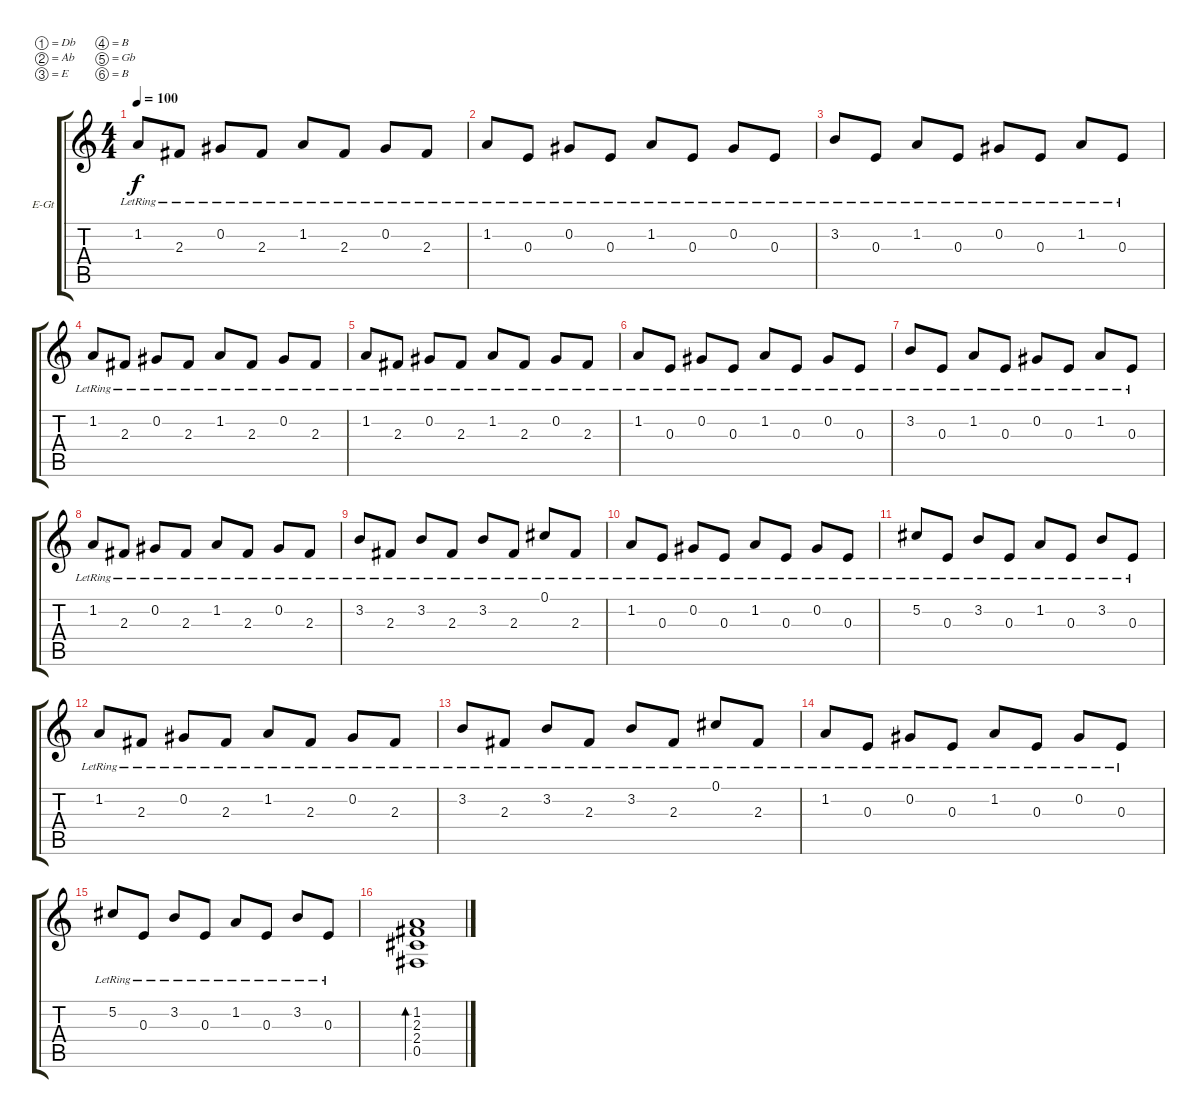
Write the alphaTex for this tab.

\bracketExtendMode groupsimilarinstruments
\firstSystemTrackNameOrientation horizontal
\otherSystemsTrackNameOrientation horizontal
\track ("Guitar 1" "E-Gt") {instrument electricguitarjazz}
\staff {score tabs}
\tuning (Db4 Ab3 E3 B2 Gb2 B1)
\ts (4 4)
\tempo 100
\clef g2
\ks c
1.2{lr}.8{dy f} 2.3{lr}.8 0.2{lr}.8 2.3{lr}.8 1.2{lr}.8 2.3{lr}.8 0.2{lr}.8 2.3{lr}.8 |
1.2{lr}.8 0.3{lr}.8 0.2{lr}.8 0.3{lr}.8 1.2{lr}.8 0.3{lr}.8 0.2{lr}.8 0.3{lr}.8 |
3.2{lr}.8 0.3{lr}.8 1.2{lr}.8 0.3{lr}.8 0.2{lr}.8 0.3{lr}.8 1.2{lr}.8 0.3{lr}.8 |
1.2{lr}.8 2.3{lr}.8 0.2{lr}.8 2.3{lr}.8 1.2{lr}.8 2.3{lr}.8 0.2{lr}.8 2.3{lr}.8 |
1.2{lr}.8 2.3{lr}.8 0.2{lr}.8 2.3{lr}.8 1.2{lr}.8 2.3{lr}.8 0.2{lr}.8 2.3{lr}.8 |
1.2{lr}.8 0.3{lr}.8 0.2{lr}.8 0.3{lr}.8 1.2{lr}.8 0.3{lr}.8 0.2{lr}.8 0.3{lr}.8 |
3.2{lr}.8 0.3{lr}.8 1.2{lr}.8 0.3{lr}.8 0.2{lr}.8 0.3{lr}.8 1.2{lr}.8 0.3{lr}.8 |
1.2{lr}.8 2.3{lr}.8 0.2{lr}.8 2.3{lr}.8 1.2{lr}.8 2.3{lr}.8 0.2{lr}.8 2.3{lr}.8 |
3.2{lr}.8 2.3{lr}.8 3.2{lr}.8 2.3{lr}.8 3.2{lr}.8 2.3{lr}.8 0.1{lr}.8 2.3{lr}.8 |
1.2{lr}.8 0.3{lr}.8 0.2{lr}.8 0.3{lr}.8 1.2{lr}.8 0.3{lr}.8 0.2{lr}.8 0.3{lr}.8 |
5.2{lr}.8 0.3{lr}.8 3.2{lr}.8 0.3{lr}.8 1.2{lr}.8 0.3{lr}.8 3.2{lr}.8 0.3{lr}.8 |
1.2{lr}.8 2.3{lr}.8 0.2{lr}.8 2.3{lr}.8 1.2{lr}.8 2.3{lr}.8 0.2{lr}.8 2.3{lr}.8 |
3.2{lr}.8 2.3{lr}.8 3.2{lr}.8 2.3{lr}.8 3.2{lr}.8 2.3{lr}.8 0.1{lr}.8 2.3{lr}.8 |
1.2{lr}.8 0.3{lr}.8 0.2{lr}.8 0.3{lr}.8 1.2{lr}.8 0.3{lr}.8 0.2{lr}.8 0.3{lr}.8 |
5.2{lr}.8 0.3{lr}.8 3.2{lr}.8 0.3{lr}.8 1.2{lr}.8 0.3{lr}.8 3.2{lr}.8 0.3{lr}.8 |
(1.2 2.3 2.4 0.5).1{bd 480}
